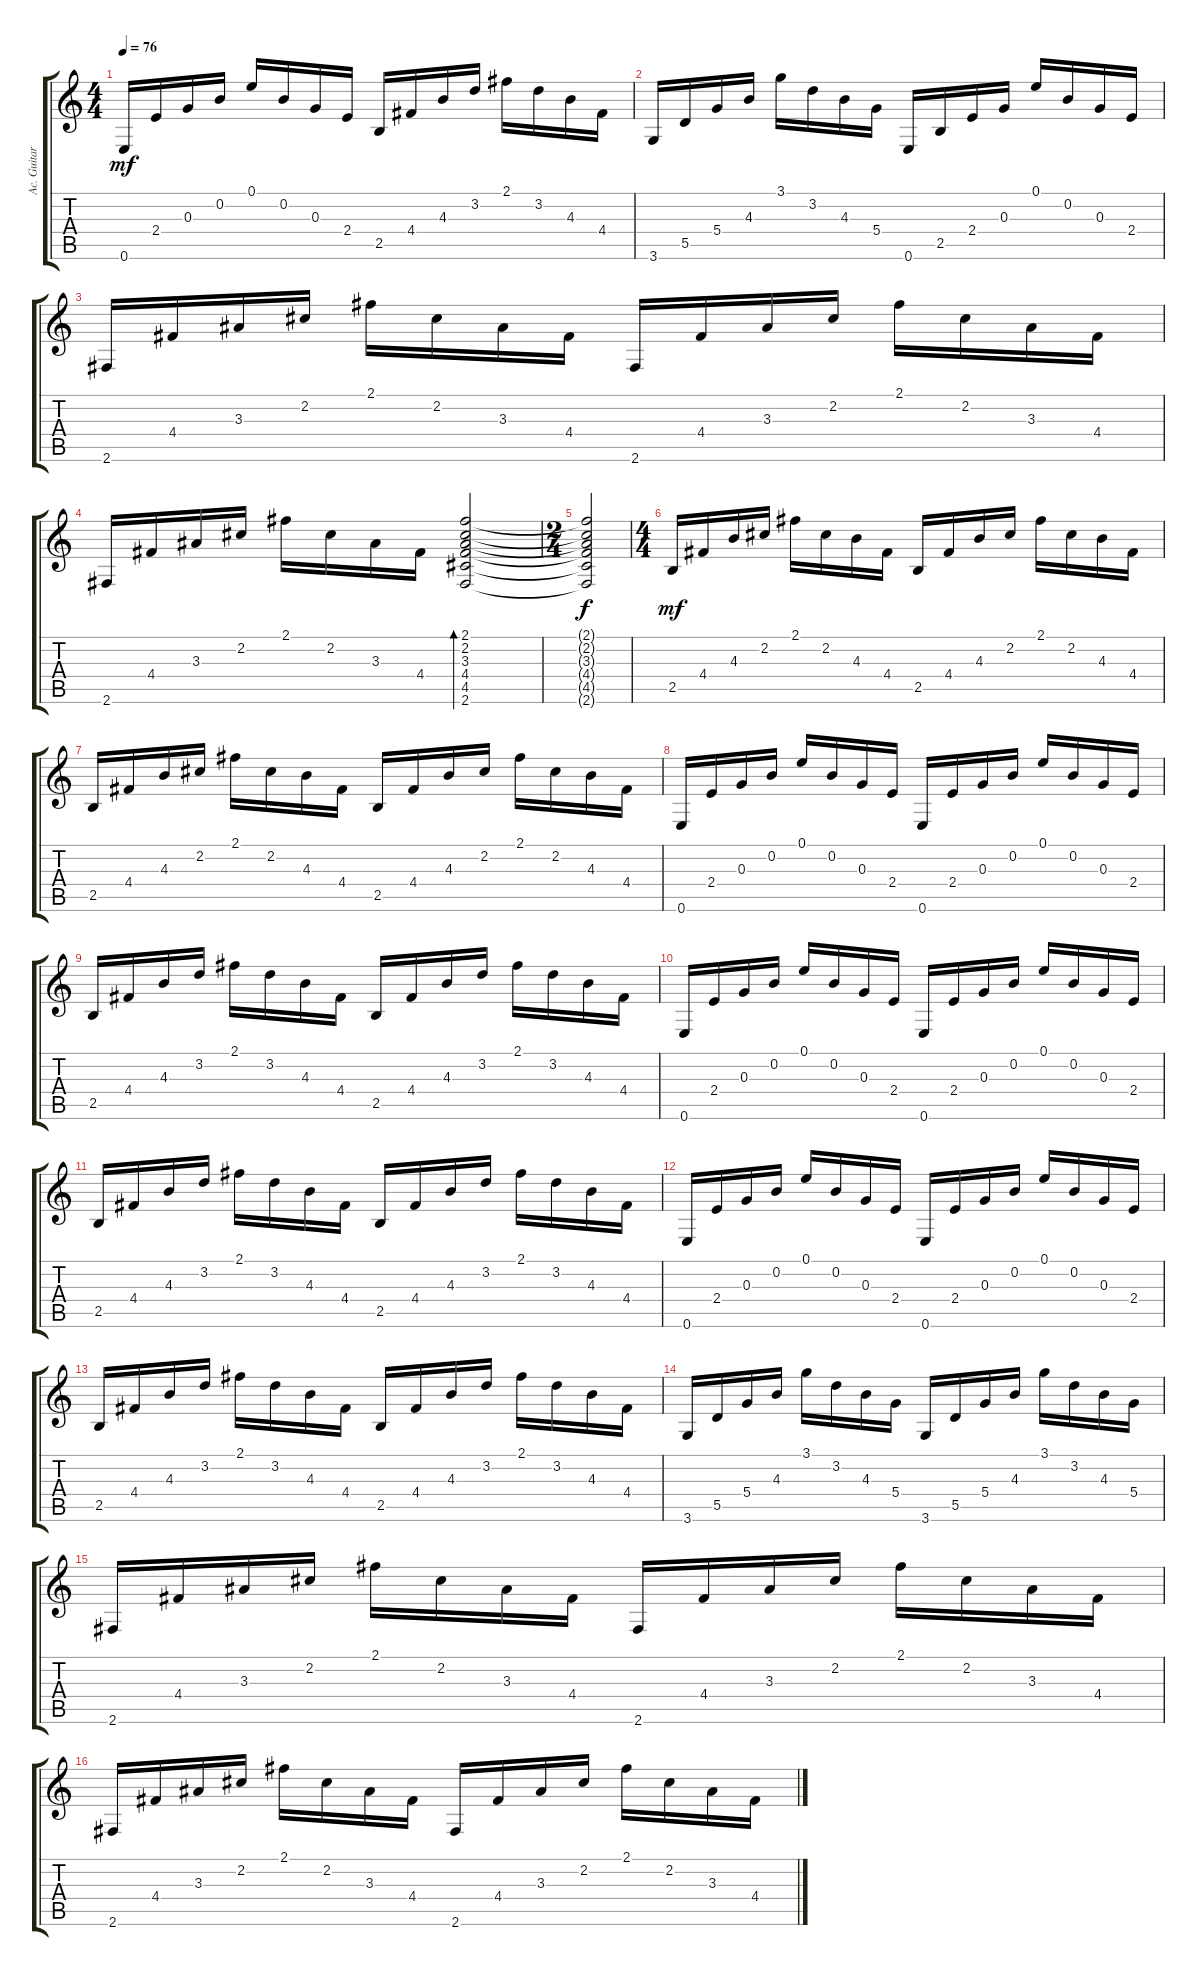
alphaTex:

\track ("Ac. Guitar I" "Ac. Guitar") {instrument acousticguitarsteel}
\staff {score tabs}
\tuning (E4 B3 G3 D3 A2 E2) {hide}
\ts (4 4)
\tempo 76
\clef g2
\ks c
0.6.16{dy mf} 2.4.16 0.3.16 0.2.16 0.1.16 0.2.16 0.3.16 2.4.16 2.5.16 4.4.16 4.3.16 3.2.16 2.1.16 3.2.16 4.3.16 4.4.16 |
3.6.16 5.5.16 5.4.16 4.3.16 3.1.16 3.2.16 4.3.16 5.4.16 0.6.16 2.5.16 2.4.16 0.3.16 0.1.16 0.2.16 0.3.16 2.4.16 |
2.6.16 4.4.16 3.3.16 2.2.16 2.1.16 2.2.16 3.3.16 4.4.16 2.6.16 4.4.16 3.3.16 2.2.16 2.1.16 2.2.16 3.3.16 4.4.16 |
2.6.16 4.4.16 3.3.16 2.2.16 2.1.16 2.2.16 3.3.16 4.4.16 (2.1 2.2 3.3 4.4 4.5 2.6).2{bd 240} |
\ts (2 4)
(2.1{t} 2.2{t} 3.3{t} 4.4{t} 4.5{t} 2.6{t}).2{dy f} |
\ts (4 4)
2.5.16{dy mf} 4.4.16 4.3.16 2.2.16 2.1.16 2.2.16 4.3.16 4.4.16 2.5.16 4.4.16 4.3.16 2.2.16 2.1.16 2.2.16 4.3.16 4.4.16 |
2.5.16 4.4.16 4.3.16 2.2.16 2.1.16 2.2.16 4.3.16 4.4.16 2.5.16 4.4.16 4.3.16 2.2.16 2.1.16 2.2.16 4.3.16 4.4.16 |
0.6.16 2.4.16 0.3.16 0.2.16 0.1.16 0.2.16 0.3.16 2.4.16 0.6.16 2.4.16 0.3.16 0.2.16 0.1.16 0.2.16 0.3.16 2.4.16 |
2.5.16 4.4.16 4.3.16 3.2.16 2.1.16 3.2.16 4.3.16 4.4.16 2.5.16 4.4.16 4.3.16 3.2.16 2.1.16 3.2.16 4.3.16 4.4.16 |
0.6.16 2.4.16 0.3.16 0.2.16 0.1.16 0.2.16 0.3.16 2.4.16 0.6.16 2.4.16 0.3.16 0.2.16 0.1.16 0.2.16 0.3.16 2.4.16 |
2.5.16 4.4.16 4.3.16 3.2.16 2.1.16 3.2.16 4.3.16 4.4.16 2.5.16 4.4.16 4.3.16 3.2.16 2.1.16 3.2.16 4.3.16 4.4.16 |
0.6.16 2.4.16 0.3.16 0.2.16 0.1.16 0.2.16 0.3.16 2.4.16 0.6.16 2.4.16 0.3.16 0.2.16 0.1.16 0.2.16 0.3.16 2.4.16 |
2.5.16 4.4.16 4.3.16 3.2.16 2.1.16 3.2.16 4.3.16 4.4.16 2.5.16 4.4.16 4.3.16 3.2.16 2.1.16 3.2.16 4.3.16 4.4.16 |
3.6.16 5.5.16 5.4.16 4.3.16 3.1.16 3.2.16 4.3.16 5.4.16 3.6.16 5.5.16 5.4.16 4.3.16 3.1.16 3.2.16 4.3.16 5.4.16 |
2.6.16 4.4.16 3.3.16 2.2.16 2.1.16 2.2.16 3.3.16 4.4.16 2.6.16 4.4.16 3.3.16 2.2.16 2.1.16 2.2.16 3.3.16 4.4.16 |
2.6.16 4.4.16 3.3.16 2.2.16 2.1.16 2.2.16 3.3.16 4.4.16 2.6.16 4.4.16 3.3.16 2.2.16 2.1.16 2.2.16 3.3.16 4.4.16
